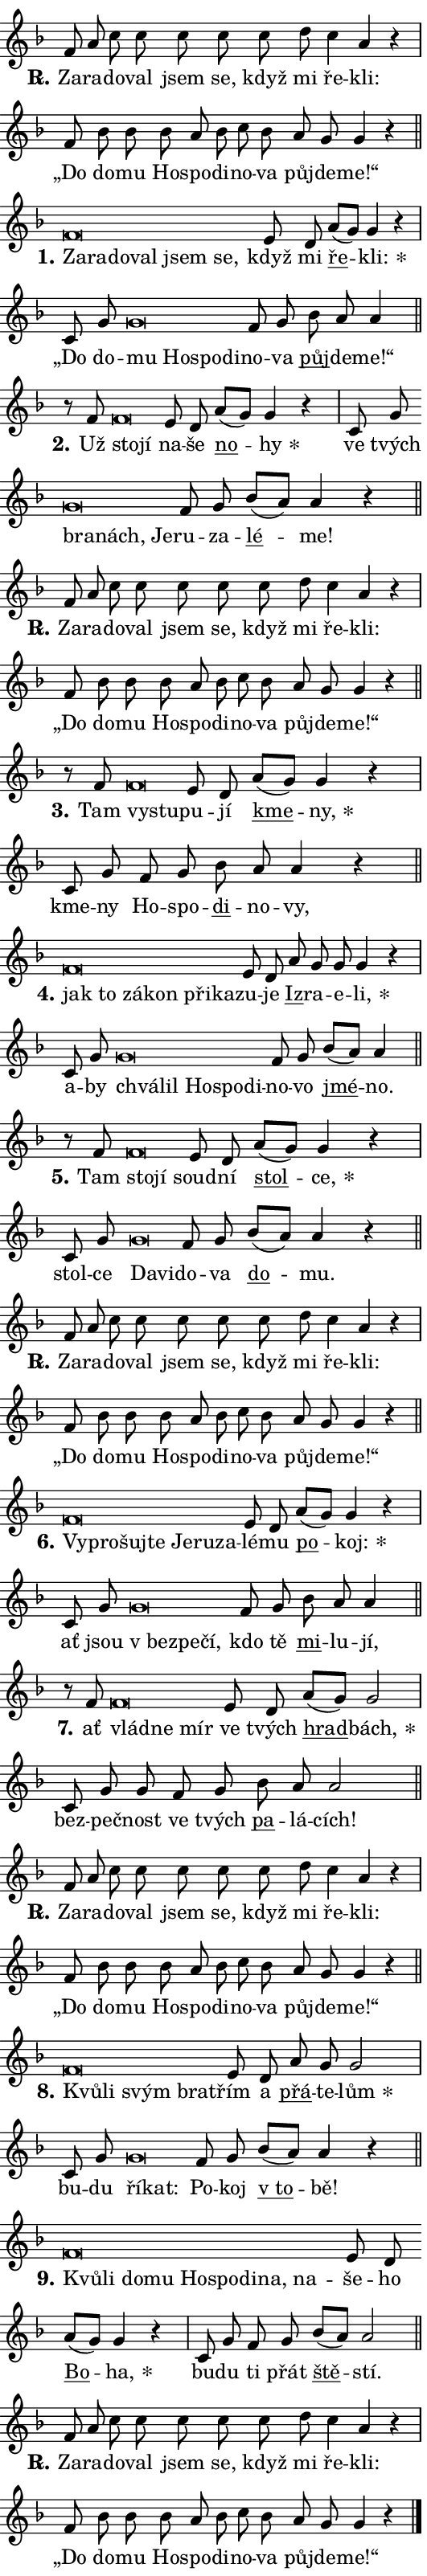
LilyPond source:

\version "2.24.0"
\header { tagline = "" }
\paper {
  indent = 0\cm
  top-margin = 0\cm
  right-margin = 0.13\cm % to fit lyric hyphens
  bottom-margin = 0\cm
  left-margin = 0\cm
  paper-width = 9\cm
  page-breaking = #ly:one-page-breaking
  system-system-spacing.basic-distance = #11
  score-system-spacing.basic-distance = #11
  ragged-last = ##f
}


%% Author: Thomas Morley
%% https://lists.gnu.org/archive/html/lilypond-user/2020-05/msg00002.html
#(define (line-position grob)
"Returns position of @var[grob} in current system:
   @code{'start}, if at first time-step
   @code{'end}, if at last time-step
   @code{'middle} otherwise
"
  (let* ((col (ly:item-get-column grob))
         (ln (ly:grob-object col 'left-neighbor))
         (rn (ly:grob-object col 'right-neighbor))
         (col-to-check-left (if (ly:grob? ln) ln col))
         (col-to-check-right (if (ly:grob? rn) rn col))
         (break-dir-left
           (and
             (ly:grob-property col-to-check-left 'non-musical #f)
             (ly:item-break-dir col-to-check-left)))
         (break-dir-right
           (and
             (ly:grob-property col-to-check-right 'non-musical #f)
             (ly:item-break-dir col-to-check-right))))
        (cond ((eqv? 1 break-dir-left) 'start)
              ((eqv? -1 break-dir-right) 'end)
              (else 'middle))))

#(define (tranparent-at-line-position vctor)
  (lambda (grob)
  "Relying on @code{line-position} select the relevant enry from @var{vctor}.
Used to determine transparency,"
    (case (line-position grob)
      ((end) (not (vector-ref vctor 0)))
      ((middle) (not (vector-ref vctor 1)))
      ((start) (not (vector-ref vctor 2))))))

noteHeadBreakVisibility =
#(define-music-function (break-visibility)(vector?)
"Makes @code{NoteHead}s transparent relying on @var{break-visibility}"
#{
  \override NoteHead.transparent =
    #(tranparent-at-line-position break-visibility)
#})

#(define delete-ledgers-for-transparent-note-heads
  (lambda (grob)
    "Reads whether a @code{NoteHead} is transparent.
If so this @code{NoteHead} is removed from @code{'note-heads} from
@var{grob}, which is supposed to be @code{LedgerLineSpanner}.
As a result ledgers are not printed for this @code{NoteHead}"
    (let* ((nhds-array (ly:grob-object grob 'note-heads))
           (nhds-list
             (if (ly:grob-array? nhds-array)
                 (ly:grob-array->list nhds-array)
                 '()))
           ;; Relies on the transparent-property being done before
           ;; Staff.LedgerLineSpanner.after-line-breaking is executed.
           ;; This is fragile ...
           (to-keep
             (remove
               (lambda (nhd)
                 (ly:grob-property nhd 'transparent #f))
               nhds-list)))
      ;; TODO find a better method to iterate over grob-arrays, similiar
      ;; to filter/remove etc for lists
      ;; For now rebuilt from scratch
      (set! (ly:grob-object grob 'note-heads)  '())
      (for-each
        (lambda (nhd)
          (ly:pointer-group-interface::add-grob grob 'note-heads nhd))
        to-keep))))

squashNotes = {
  \override NoteHead.X-extent = #'(-0.2 . 0.2)
  \override NoteHead.Y-extent = #'(-0.75 . 0)
  \override NoteHead.stencil =
    #(lambda (grob)
       (let ((pos (ly:grob-property grob 'staff-position)))
         (begin
           (if (< pos -7) (display "ERROR: Lower brevis then expected\n") (display ""))
           (if (<= pos -6) ly:text-interface::print ly:note-head::print))))
}
unSquashNotes = {
  \revert NoteHead.X-extent
  \revert NoteHead.Y-extent
  \revert NoteHead.stencil
}

hideNotes = \noteHeadBreakVisibility #begin-of-line-visible
unHideNotes = \noteHeadBreakVisibility #all-visible

% work-around for resetting accidentals
% https://lilypond.org/doc/v2.23/Documentation/notation/displaying-rhythms#unmetered-music
cadenzaMeasure = {
  \cadenzaOff
  \partial 1024 s1024
  \cadenzaOn
}

#(define-markup-command (accent layout props text) (markup?)
  "Underline accented syllable"
  (interpret-markup layout props
    #{\markup \override #'(offset . 4.3) \underline { #text }#}))

responsum = \markup \concat {
  "R" \hspace #-1.05 \path #0.1 #'((moveto 0 0.07) (lineto 0.9 0.8)) \hspace #0.05 "."
}

spaceSize = #0.6828661417322834 % exact space size for TeX Gyre Schola

\layout {
  \context {
    \Staff
    \remove "Time_signature_engraver"
    \override LedgerLineSpanner.after-line-breaking = #delete-ledgers-for-transparent-note-heads
  }
  \context {
    \Lyrics {
      \override LyricSpace.minimum-distance = \spaceSize
      \override LyricText.font-name = #"TeX Gyre Schola"
      \override LyricText.font-size = 1
      \override StanzaNumber.font-name = #"TeX Gyre Schola Bold"
      \override StanzaNumber.font-size = 1
    }
  }
  \context {
    \Score 
    \override NoteHead.text =
      #(lambda (grob) 
        (let ((pos (ly:grob-property grob 'staff-position)))
          #{\markup {
            \combine
              \halign #-0.55 \raise #(if (= pos -6) 0 0.5) \override #'(thickness . 2) \draw-line #'(3.2 . 0)
              \musicglyph "noteheads.sM1"
          }#}))
  }
}

% magnetic-lyrics.ily
%
%   written by
%     Jean Abou Samra <jean@abou-samra.fr>
%     Werner Lemberg <wl@gnu.org>
%
%   adapted by
%     Jiri Hon <jiri.hon@gmail.com>
%
% Version 2022-Apr-15

% https://www.mail-archive.com/lilypond-user@gnu.org/msg149350.html

#(define (Left_hyphen_pointer_engraver context)
   "Collect syllable-hyphen-syllable occurrences in lyrics and store
them in properties.  This engraver only looks to the left.  For
example, if the lyrics input is @code{foo -- bar}, it does the
following.

@itemize @bullet
@item
Set the @code{text} property of the @code{LyricHyphen} grob between
@q{foo} and @q{bar} to @code{foo}.

@item
Set the @code{left-hyphen} property of the @code{LyricText} grob with
text @q{foo} to the @code{LyricHyphen} grob between @q{foo} and
@q{bar}.
@end itemize

Use this auxiliary engraver in combination with the
@code{lyric-@/text::@/apply-@/magnetic-@/offset!} hook."
   (let ((hyphen #f)
         (text #f))
     (make-engraver
      (acknowledgers
       ((lyric-syllable-interface engraver grob source-engraver)
        (set! text grob)))
      (end-acknowledgers
       ((lyric-hyphen-interface engraver grob source-engraver)
        ;(when (not (grob::has-interface grob 'lyric-space-interface))
          (set! hyphen grob)));)
      ((stop-translation-timestep engraver)
       (when (and text hyphen)
         (ly:grob-set-object! text 'left-hyphen hyphen))
       (set! text #f)
       (set! hyphen #f)))))

#(define (lyric-text::apply-magnetic-offset! grob)
   "If the space between two syllables is less than the value in
property @code{LyricText@/.details@/.squash-threshold}, move the right
syllable to the left so that it gets concatenated with the left
syllable.

Use this function as a hook for
@code{LyricText@/.after-@/line-@/breaking} if the
@code{Left_@/hyphen_@/pointer_@/engraver} is active."
   (let ((hyphen (ly:grob-object grob 'left-hyphen #f)))
     (when hyphen
       (let ((left-text (ly:spanner-bound hyphen LEFT)))
         (when (grob::has-interface left-text 'lyric-syllable-interface)
           (let* ((common (ly:grob-common-refpoint grob left-text X))
                  (this-x-ext (ly:grob-extent grob common X))
                  (left-x-ext
                   (begin
                     ;; Trigger magnetism for left-text.
                     (ly:grob-property left-text 'after-line-breaking)
                     (ly:grob-extent left-text common X)))
                  ;; `delta` is the gap width between two syllables.
                  (delta (- (interval-start this-x-ext)
                            (interval-end left-x-ext)))
                  (details (ly:grob-property grob 'details))
                  (threshold (assoc-get 'squash-threshold details 0.2)))
             (when (< delta threshold)
               (let* (;; We have to manipulate the input text so that
                      ;; ligatures crossing syllable boundaries are not
                      ;; disabled.  For languages based on the Latin
                      ;; script this is essentially a beautification.
                      ;; However, for non-Western scripts it can be a
                      ;; necessity.
                      (lt (ly:grob-property left-text 'text))
                      (rt (ly:grob-property grob 'text))
                      (is-space (grob::has-interface hyphen 'lyric-space-interface))
                      (space (if is-space " " ""))
                      (extra-delta (if is-space spaceSize 0))
                      ;; Append new syllable.
                      (ltrt-space (if (and (string? lt) (string? rt))
                                (string-append lt space rt)
                                (make-concat-markup (list lt space rt))))
                      ;; Right-align `ltrt` to the right side.
                      (ltrt-space-markup (grob-interpret-markup
                               grob
                               (make-translate-markup
                                (cons (interval-length this-x-ext) 0)
                                (make-right-align-markup ltrt-space)))))
                 (begin
                   ;; Don't print `left-text`.
                   (ly:grob-set-property! left-text 'stencil #f)
                   ;; Set text and stencil (which holds all collected
                   ;; syllables so far) and shift it to the left.
                   (ly:grob-set-property! grob 'text ltrt-space)
                   (ly:grob-set-property! grob 'stencil ltrt-space-markup)
                   (ly:grob-translate-axis! grob (- (- delta extra-delta)) X))))))))))


#(define (lyric-hyphen::displace-bounds-first grob)
   ;; Make very sure this callback isn't triggered too early.
   (let ((left (ly:spanner-bound grob LEFT))
         (right (ly:spanner-bound grob RIGHT)))
     (ly:grob-property left 'after-line-breaking)
     (ly:grob-property right 'after-line-breaking)
     (ly:lyric-hyphen::print grob)))

squashThreshold = #0.4

\layout {
  \context {
    \Lyrics
    \consists #Left_hyphen_pointer_engraver
    \override LyricText.after-line-breaking =
      #lyric-text::apply-magnetic-offset!
    \override LyricHyphen.stencil = #lyric-hyphen::displace-bounds-first
    \override LyricText.details.squash-threshold = \squashThreshold
    \override LyricHyphen.minimum-distance = 0
    \override LyricHyphen.minimum-length = \squashThreshold
  }
}

squashText = \override LyricText.details.squash-threshold = 9999
unSquashText = \override LyricText.details.squash-threshold = \squashThreshold

leftText = \override LyricText.self-alignment-X = #LEFT
unLeftText = \revert LyricText.self-alignment-X

starOffset = #(lambda (grob) 
                (let ((x_offset (ly:self-alignment-interface::aligned-on-x-parent grob)))
                  (if (= x_offset 0) 0 (+ x_offset 1.2))))

star = #(define-music-function (syllable)(string?)
"Append star separator at the end of a syllable"
#{
  \once \override LyricText.X-offset = #starOffset
  \lyricmode { \markup {
    #syllable
    \override #'((font-name . "TeX Gyre Schola Bold")) \hspace #0.2 \lower #0.65 \larger "*"
  } }
#})

starAccent = #(define-music-function (syllable)(string?)
"Append star separator at the end of a syllable and make accent"
#{
  \once \override LyricText.X-offset = #starOffset
  \lyricmode { \markup {
    \accent #syllable
    \override #'((font-name . "TeX Gyre Schola Bold")) \hspace #0.2 \lower #0.65 \larger "*"
  } }
#})

breath = #(define-music-function (syllable)(string?)
"Append breathing indicator at the end of a syllable"
#{
  \lyricmode { \markup { #syllable "+" } }
#})

optionalBreath = #(define-music-function (syllable)(string?)
"Append optional breathing indicator at the end of a syllable"
#{
  \lyricmode { \markup { #syllable "(+)" } }
#})


\score {
    <<
        \new Voice = "melody" { \cadenzaOn \key f \major \relative { f'8 a c c c c c d \bar "" c4 a4 r \cadenzaMeasure \bar "|" f8 bes bes \bar "" bes a bes c bes \bar "" a g g4 r \cadenzaMeasure \bar "||" \break } }
        \new Lyrics \lyricsto "melody" { \lyricmode { \set stanza = \responsum
Za -- ra -- do -- val jsem se, když mi ře -- kli: „Do do -- mu Ho -- spo -- di -- no -- va půj -- de -- me!“ } }
    >>
    \layout {}
}

\score {
    <<
        \new Voice = "melody" { \cadenzaOn \key f \major \relative { \squashNotes f'\breve*1/16 \hideNotes \breve*1/16 \bar "" \breve*1/16 \bar "" \breve*1/16 \bar "" \breve*1/16 \breve*1/16 \bar "" \unHideNotes \unSquashNotes e8 d \bar "" a'[( g)] g4 r \cadenzaMeasure \bar "|" c,8 g' \bar "" \squashNotes g\breve*1/16 \hideNotes \breve*1/16 \bar "" \breve*1/16 \breve*1/16 \bar "" \unHideNotes \unSquashNotes f8 g \bar "" bes a a4 \cadenzaMeasure \bar "||" \break } }
        \new Lyrics \lyricsto "melody" { \lyricmode { \set stanza = "1."
\leftText Za -- \squashText ra -- do -- val jsem se, \unLeftText \unSquashText když mi \markup \accent ře -- \star kli: „Do do -- \leftText mu \squashText Ho -- spo -- di -- \unLeftText \unSquashText no -- va \markup \accent půj -- de -- me!“ } }
    >>
    \layout {}
}

\score {
    <<
        \new Voice = "melody" { \cadenzaOn \key f \major \relative { r8 f' \squashNotes f\breve*1/16 \hideNotes \breve*1/16 \bar "" \unHideNotes \unSquashNotes e8 d \bar "" a'[( g)] g4 r \cadenzaMeasure \bar "|" c,8 g' \bar "" \squashNotes g\breve*1/16 \hideNotes \breve*1/16 \breve*1/16 \bar "" \unHideNotes \unSquashNotes f8 g \bar "" bes[( a)] a4 r \cadenzaMeasure \bar "||" \break } }
        \new Lyrics \lyricsto "melody" { \lyricmode { \set stanza = "2."
Už \leftText sto -- \squashText jí \unLeftText \unSquashText na -- še \markup \accent no -- \star hy ve tvých \leftText bra -- \squashText nách, Je -- \unLeftText \unSquashText ru -- za -- \markup \accent lé -- me! } }
    >>
    \layout {}
}

\score {
    <<
        \new Voice = "melody" { \cadenzaOn \key f \major \relative { f'8 a c c c c c d \bar "" c4 a4 r \cadenzaMeasure \bar "|" f8 bes bes \bar "" bes a bes c bes \bar "" a g g4 r \cadenzaMeasure \bar "||" \break } }
        \new Lyrics \lyricsto "melody" { \lyricmode { \set stanza = \responsum
Za -- ra -- do -- val jsem se, když mi ře -- kli: „Do do -- mu Ho -- spo -- di -- no -- va půj -- de -- me!“ } }
    >>
    \layout {}
}

\score {
    <<
        \new Voice = "melody" { \cadenzaOn \key f \major \relative { r8 f' \squashNotes f\breve*1/16 \hideNotes \breve*1/16 \bar "" \unHideNotes \unSquashNotes e8 d \bar "" a'[( g)] g4 r \cadenzaMeasure \bar "|" c,8 g' f8 g \bar "" bes a a4 r \cadenzaMeasure \bar "||" \break } }
        \new Lyrics \lyricsto "melody" { \lyricmode { \set stanza = "3."
Tam \leftText vy -- \squashText stu -- \unLeftText \unSquashText pu -- jí \markup \accent kme -- \star ny, kme -- ny Ho -- spo -- \markup \accent di -- no -- vy, } }
    >>
    \layout {}
}

\score {
    <<
        \new Voice = "melody" { \cadenzaOn \key f \major \relative { \squashNotes f'\breve*1/16 \hideNotes \breve*1/16 \bar "" \breve*1/16 \bar "" \breve*1/16 \bar "" \breve*1/16 \breve*1/16 \bar "" \unHideNotes \unSquashNotes e8 d \bar "" a' g g g4 r \cadenzaMeasure \bar "|" c,8 g' \bar "" \squashNotes g\breve*1/16 \hideNotes \breve*1/16 \bar "" \breve*1/16 \bar "" \breve*1/16 \breve*1/16 \bar "" \unHideNotes \unSquashNotes f8 g \bar "" bes[( a)] a4 \cadenzaMeasure \bar "||" \break } }
        \new Lyrics \lyricsto "melody" { \lyricmode { \set stanza = "4."
\leftText jak \squashText to zá -- kon při -- ka -- \unLeftText \unSquashText zu -- je \markup \accent Iz -- ra -- e -- \star li, a -- by \leftText chvá -- \squashText lil Ho -- spo -- di -- \unLeftText \unSquashText no -- vo \markup \accent jmé -- no. } }
    >>
    \layout {}
}

\score {
    <<
        \new Voice = "melody" { \cadenzaOn \key f \major \relative { r8 f' \squashNotes f\breve*1/16 \hideNotes \breve*1/16 \bar "" \unHideNotes \unSquashNotes e8 d \bar "" a'[( g)] g4 r \cadenzaMeasure \bar "|" c,8 g' \bar "" \squashNotes g\breve*1/16 \hideNotes \breve*1/16 \bar "" \unHideNotes \unSquashNotes f8 g \bar "" bes[( a)] a4 r \cadenzaMeasure \bar "||" \break } }
        \new Lyrics \lyricsto "melody" { \lyricmode { \set stanza = "5."
Tam \leftText sto -- \squashText jí \unLeftText \unSquashText soud -- ní \markup \accent stol -- \star ce, stol -- ce \leftText Da -- \squashText vi -- \unLeftText \unSquashText do -- va \markup \accent do -- mu. } }
    >>
    \layout {}
}

\score {
    <<
        \new Voice = "melody" { \cadenzaOn \key f \major \relative { f'8 a c c c c c d \bar "" c4 a4 r \cadenzaMeasure \bar "|" f8 bes bes \bar "" bes a bes c bes \bar "" a g g4 r \cadenzaMeasure \bar "||" \break } }
        \new Lyrics \lyricsto "melody" { \lyricmode { \set stanza = \responsum
Za -- ra -- do -- val jsem se, když mi ře -- kli: „Do do -- mu Ho -- spo -- di -- no -- va půj -- de -- me!“ } }
    >>
    \layout {}
}

\score {
    <<
        \new Voice = "melody" { \cadenzaOn \key f \major \relative { \squashNotes f'\breve*1/16 \hideNotes \breve*1/16 \bar "" \breve*1/16 \bar "" \breve*1/16 \bar "" \breve*1/16 \bar "" \breve*1/16 \breve*1/16 \bar "" \unHideNotes \unSquashNotes e8 d \bar "" a'[( g)] g4 r \cadenzaMeasure \bar "|" c,8 g' \bar "" \squashNotes g\breve*1/16 \hideNotes \breve*1/16 \breve*1/16 \bar "" \unHideNotes \unSquashNotes f8 g \bar "" bes a a4 \cadenzaMeasure \bar "||" \break } }
        \new Lyrics \lyricsto "melody" { \lyricmode { \set stanza = "6."
\leftText Vy -- \squashText pro -- šuj -- te Je -- ru -- za -- \unLeftText \unSquashText lé -- mu \markup \accent po -- \star koj: ať jsou \leftText "v bez" -- \squashText pe -- čí, \unLeftText \unSquashText kdo tě \markup \accent mi -- lu -- jí, } }
    >>
    \layout {}
}

\score {
    <<
        \new Voice = "melody" { \cadenzaOn \key f \major \relative { r8 f' \squashNotes f\breve*1/16 \hideNotes \breve*1/16 \breve*1/16 \bar "" \unHideNotes \unSquashNotes e8 d \bar "" a'[( g)] g2 \cadenzaMeasure \bar "|" c,8 g' g \bar "" f8 g \bar "" bes a a2 \cadenzaMeasure \bar "||" \break } }
        \new Lyrics \lyricsto "melody" { \lyricmode { \set stanza = "7."
ať \leftText vlád -- \squashText ne mír \unLeftText \unSquashText ve tvých \markup \accent hrad -- \star bách, bez -- peč -- nost ve tvých \markup \accent pa -- lá -- cích! } }
    >>
    \layout {}
}

\score {
    <<
        \new Voice = "melody" { \cadenzaOn \key f \major \relative { f'8 a c c c c c d \bar "" c4 a4 r \cadenzaMeasure \bar "|" f8 bes bes \bar "" bes a bes c bes \bar "" a g g4 r \cadenzaMeasure \bar "||" \break } }
        \new Lyrics \lyricsto "melody" { \lyricmode { \set stanza = \responsum
Za -- ra -- do -- val jsem se, když mi ře -- kli: „Do do -- mu Ho -- spo -- di -- no -- va půj -- de -- me!“ } }
    >>
    \layout {}
}

\score {
    <<
        \new Voice = "melody" { \cadenzaOn \key f \major \relative { \squashNotes f'\breve*1/16 \hideNotes \breve*1/16 \bar "" \breve*1/16 \breve*1/16 \bar "" \unHideNotes \unSquashNotes e8 d \bar "" a' g g2 \cadenzaMeasure \bar "|" c,8 g' \bar "" \squashNotes g\breve*1/16 \hideNotes \breve*1/16 \bar "" \unHideNotes \unSquashNotes f8 g \bar "" bes[( a)] a4 r \cadenzaMeasure \bar "||" \break } }
        \new Lyrics \lyricsto "melody" { \lyricmode { \set stanza = "8."
\leftText Kvů -- \squashText li svým bra -- \unLeftText \unSquashText třím a \markup \accent přá -- te -- \star lům bu -- du \leftText ří -- \squashText kat: \unLeftText \unSquashText Po -- koj \markup \accent "v to" -- bě! } }
    >>
    \layout {}
}

\score {
    <<
        \new Voice = "melody" { \cadenzaOn \key f \major \relative { \squashNotes f'\breve*1/16 \hideNotes \breve*1/16 \bar "" \breve*1/16 \bar "" \breve*1/16 \bar "" \breve*1/16 \bar "" \breve*1/16 \bar "" \breve*1/16 \bar "" \breve*1/16 \breve*1/16 \bar "" \unHideNotes \unSquashNotes e8 d \bar "" a'[( g)] g4 r \cadenzaMeasure \bar "|" c,8 g' f8 g \bar "" bes[( a)] a2 \cadenzaMeasure \bar "||" \break } }
        \new Lyrics \lyricsto "melody" { \lyricmode { \set stanza = "9."
\leftText Kvů -- \squashText li do -- mu Ho -- spo -- di -- na, na -- \unLeftText \unSquashText še -- ho \markup \accent Bo -- \star ha, bu -- du ti přát \markup \accent ště -- stí. } }
    >>
    \layout {}
}

\score {
    <<
        \new Voice = "melody" { \cadenzaOn \key f \major \relative { f'8 a c c c c c d \bar "" c4 a4 r \cadenzaMeasure \bar "|" f8 bes bes \bar "" bes a bes c bes \bar "" a g g4 r \cadenzaMeasure \bar "||" \break } \bar "|." }
        \new Lyrics \lyricsto "melody" { \lyricmode { \set stanza = \responsum
Za -- ra -- do -- val jsem se, když mi ře -- kli: „Do do -- mu Ho -- spo -- di -- no -- va půj -- de -- me!“ } }
    >>
    \layout {}
}
